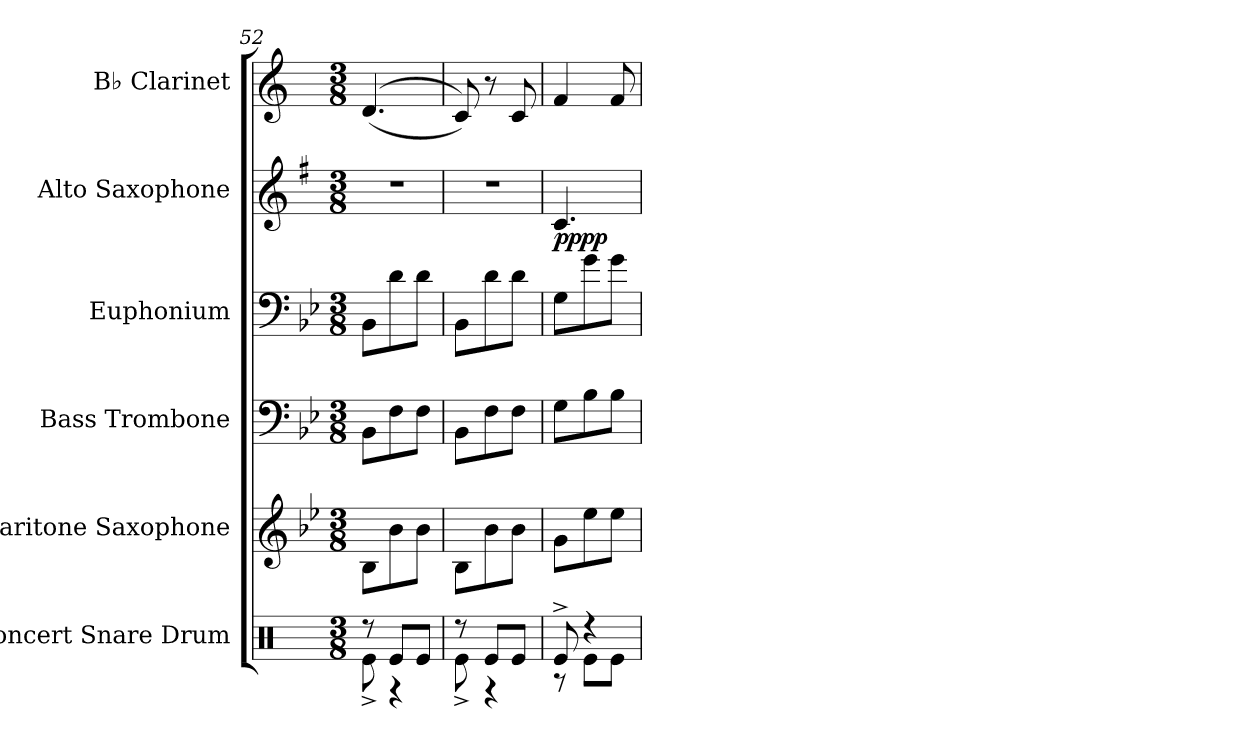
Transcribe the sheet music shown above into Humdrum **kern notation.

**kern	**kern	**kern	**kern	**kern	**dynam	**kern
*part6	*part5	*part4	*part3	*part2	*part2	*part1
*staff6	*staff5	*staff4	*staff3	*staff2	*staff2	*staff1
*I"Concert Snare Drum	*I"Baritone Saxophone	*I"Bass Trombone	*I"Euphonium	*I"Alto Saxophone	*	*I"B♭ Clarinet
*I'Con. Sn.	*I'Bar. Sax.	*I'B. Tbn.	*I'Euph.	*I'A. Sax.	*	*I'B♭ Cl.
*clefX	*clefG2	*clefF4	*clefF4	*clefG2	*	*clefG2
*	*ITrd12c21	*	*	*ITrd5c9	*	*ITrd1c2
*k[]	*k[b-e-]	*k[b-e-]	*k[b-e-]	*k[b-e-]	*	*k[b-e-]
*M3/8	*M3/8	*M3/8	*M3/8	*M3/8	*	*M3/8
=52	=52	=52	=52	=52	=52	=52
*^	*	*	*	*	*	*
8r	8Re^\	8BB-\L	8BB-\L	8BB-\L	4.r	.	(<(<4.c/
8Re/L	4r	8B-\	8F\	8d\	.	.	.
8Re/J	.	8B-\J	8F\J	8d\J	.	.	.
=53	=53	=53	=53	=53	=53	=53	=53
8r	8Re^\	8BB-\L	8BB-\L	8BB-\L	4.r	.	8B-/))
8Re/L	4r	8B-\	8F\	8d\	.	.	8r
8Re/J	.	8B-\J	8F\J	8d\J	.	.	8B-/
=54	=54	=54	=54	=54	=54	=54	=54
!	!	!	!	!	!	!LO:DY:b	!
!	!	!	!	!	!	!LO:DY:n=1:b	!
8Re^/	8r	8G\L	8G\L	8G\L	4.E-/	pp pp	4e-/
4r	8Re\L	8e-\	8B-\	8g\	.	.	.
.	8Re\J	8e-\J	8B-\J	8g\J	.	.	8e-/
*v	*v	*	*	*	*	*	*
=	=	=	=	=	=	=
*-	*-	*-	*-	*-	*-	*-
